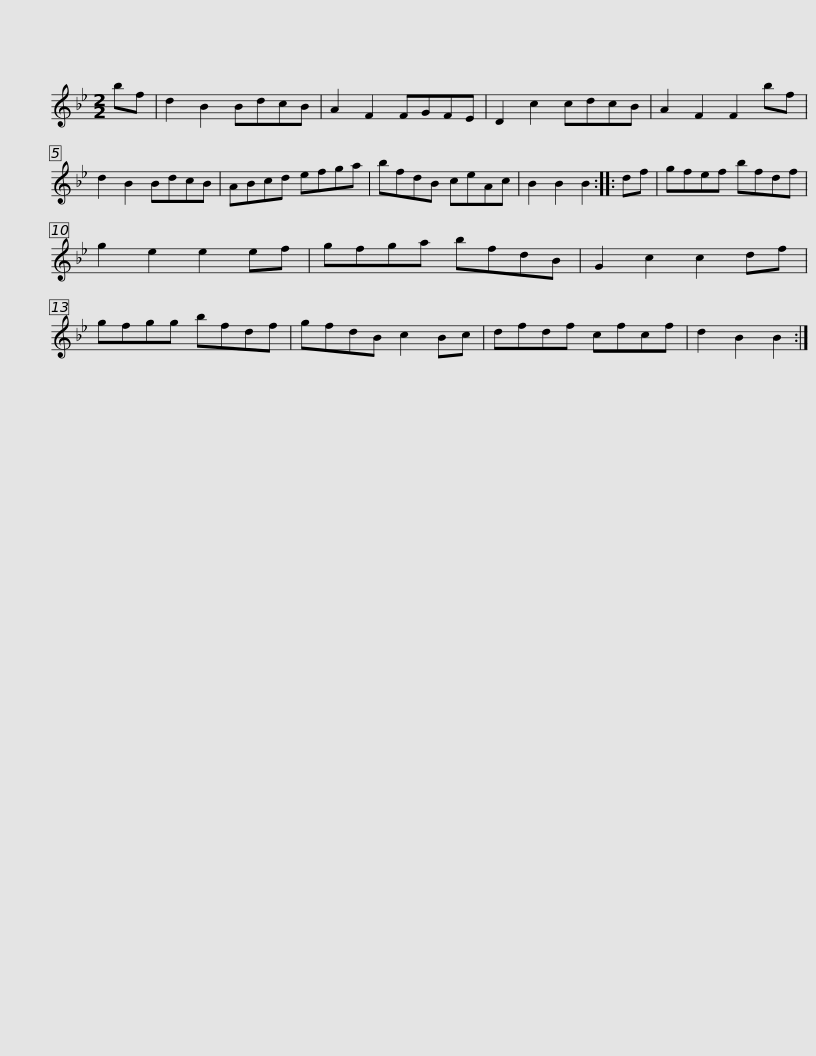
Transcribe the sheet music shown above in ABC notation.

X:1
L:1/8
M:2/2
I:linebreak $
K:Bb
V:1 treble
V:1
 bf | d2 B2 BdcB | A2 F2 FGFE | D2 c2 cdcB | A2 F2 F2 bf | %5
 d2 B2 BdcB | ABcd efga |$ bfdB ceAc | B2 B2 B2 :: df | %10
 gfef bfdf | g2 e2 e2 ef | gfga bfdB | G2 c2 c2 df |$ gfgg bfdf | %15
 gfdB c2 Bc | dfdf cfcf | d2 B2 B2 :| %18
